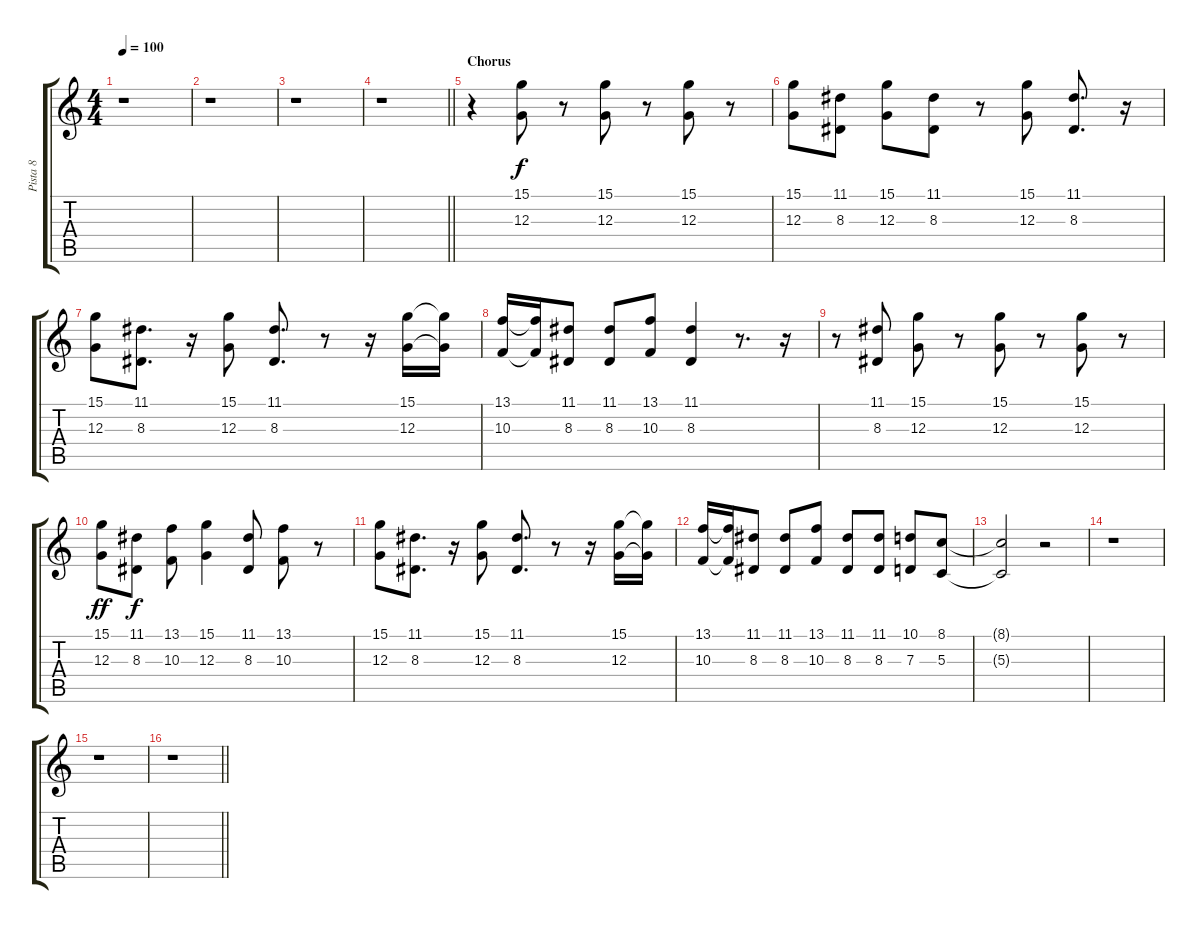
\track ("Pista 8" "Pista 8") {instrument tremolostrings}
\staff {score tabs}
\tuning (E4 B3 G3 D3 A2 E2) {hide}
\ts (4 4)
\tempo 100
\clef g2
\ks c
r.1{dy f} |
r.1 |
r.1 |
\barLineRight lightlight
r.1 |
\section ("" "Chorus")
r.4 (15.1 12.3).8 r.8 (15.1 12.3).8 r.8 (15.1 12.3).8 r.8 |
(15.1 12.3).8 (11.1 8.3).8 (15.1 12.3).8 (11.1 8.3).8 r.8 (15.1 12.3).8 (11.1 8.3).8{d} r.16 |
(15.1 12.3).8 (11.1 8.3).8{d} r.16 (15.1 12.3).8 (11.1 8.3).8{d} r.8 r.16 (15.1 12.3).16 (15.1{t} 12.3{t}).16 |
(13.1 10.3).16 (13.1{t} 10.3{t}).16 (11.1 8.3).8 (11.1 8.3).8 (13.1 10.3).8 (11.1 8.3).4 r.8{d} r.16 |
r.8 (11.1 8.3).8 (15.1 12.3).8 r.8 (15.1 12.3).8 r.8 (15.1 12.3).8 r.8 |
(15.1 12.3).8{dy ff} (11.1 8.3).8{dy f} (13.1 10.3).8 (15.1 12.3).4 (11.1 8.3).8 (13.1 10.3).8 r.8 |
(15.1 12.3).8 (11.1 8.3).8{d} r.16 (15.1 12.3).8 (11.1 8.3).8{d} r.8 r.16 (15.1 12.3).16 (15.1{t} 12.3{t}).16 |
(13.1 10.3).16 (13.1{t} 10.3{t}).16 (11.1 8.3).8 (11.1 8.3).8 (13.1 10.3).8 (11.1 8.3).8 (11.1 8.3).8 (10.1 7.3).8 (8.1 5.3).8 |
(8.1{t} 5.3{t}).2 r.2 |
r.1 |
r.1 |
\barLineRight lightlight
r.1
